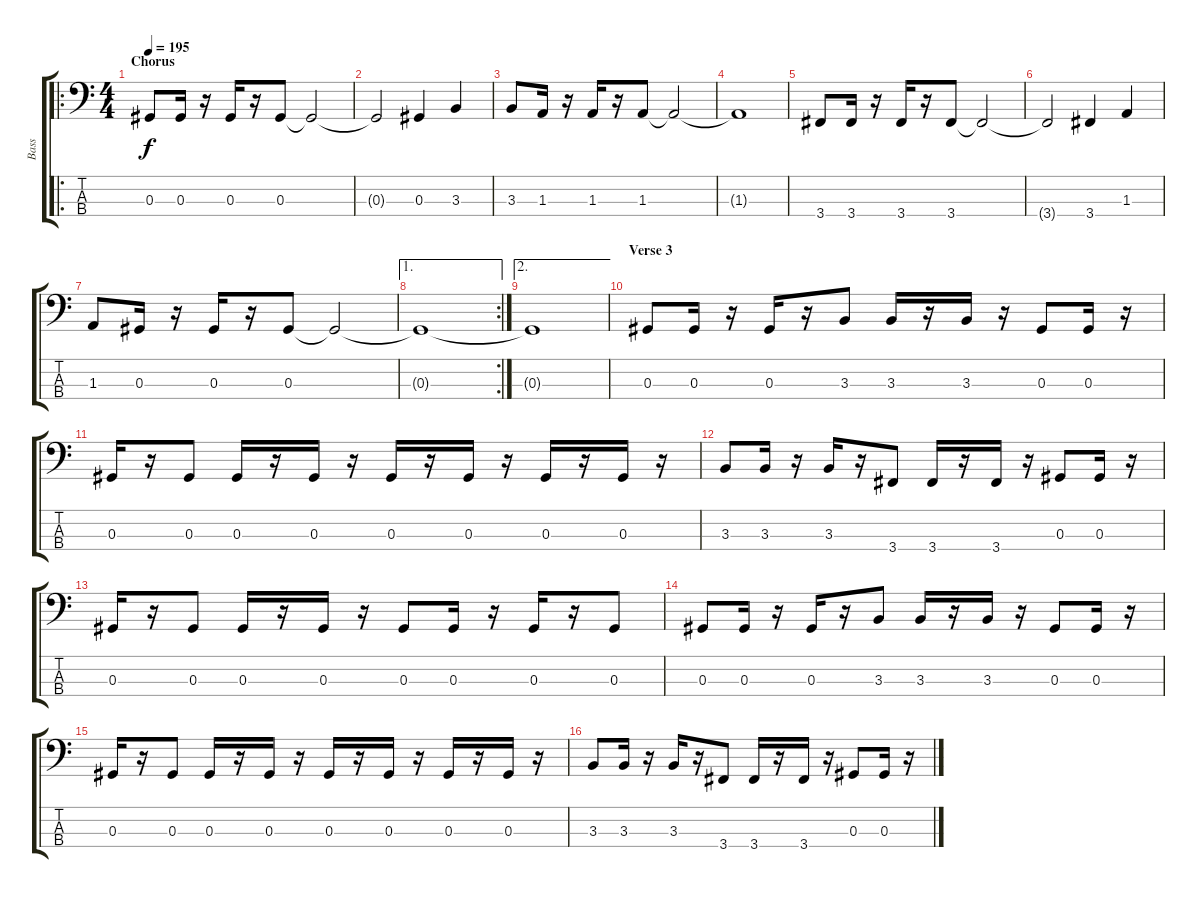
\track ("Bass" "Bass") {instrument electricbasspick}
\staff {score tabs}
\tuning (Gb2 Db2 Ab1 Eb1) {hide}
\ro
\ts (4 4)
\section ("" "Chorus")
\tempo 195
\clef f4
\ks c
0.3.8{dy f} 0.3.16 r.16 0.3.16 r.16 0.3.8 0.3{t}.2 |
0.3{t}.2 0.3.4 3.3.4 |
3.3.8 1.3.16 r.16 1.3.16 r.16 1.3.8 1.3{t}.2 |
1.3{t}.1 |
3.4.8 3.4.16 r.16 3.4.16 r.16 3.4.8 3.4{t}.2 |
3.4{t}.2 3.4.4 1.3.4 |
1.3.8 0.3.16 r.16 0.3.16 r.16 0.3.8 0.3{t}.2 |
\ae 1
\rc 2
0.3{t}.1 |
\ae 2
0.3{t}.1 |
\section ("" "Verse 3")
0.3.8 0.3.16 r.16 0.3.16 r.16 3.3.8 3.3.16 r.16 3.3.16 r.16 0.3.8 0.3.16 r.16 |
0.3.16 r.16 0.3.8 0.3.16 r.16 0.3.16 r.16 0.3.16 r.16 0.3.16 r.16 0.3.16 r.16 0.3.16 r.16 |
3.3.8 3.3.16 r.16 3.3.16 r.16 3.4.8 3.4.16 r.16 3.4.16 r.16 0.3.8 0.3.16 r.16 |
0.3.16 r.16 0.3.8 0.3.16 r.16 0.3.16 r.16 0.3.8 0.3.16 r.16 0.3.16 r.16 0.3.8 |
0.3.8 0.3.16 r.16 0.3.16 r.16 3.3.8 3.3.16 r.16 3.3.16 r.16 0.3.8 0.3.16 r.16 |
0.3.16 r.16 0.3.8 0.3.16 r.16 0.3.16 r.16 0.3.16 r.16 0.3.16 r.16 0.3.16 r.16 0.3.16 r.16 |
3.3.8 3.3.16 r.16 3.3.16 r.16 3.4.8 3.4.16 r.16 3.4.16 r.16 0.3.8 0.3.16 r.16
